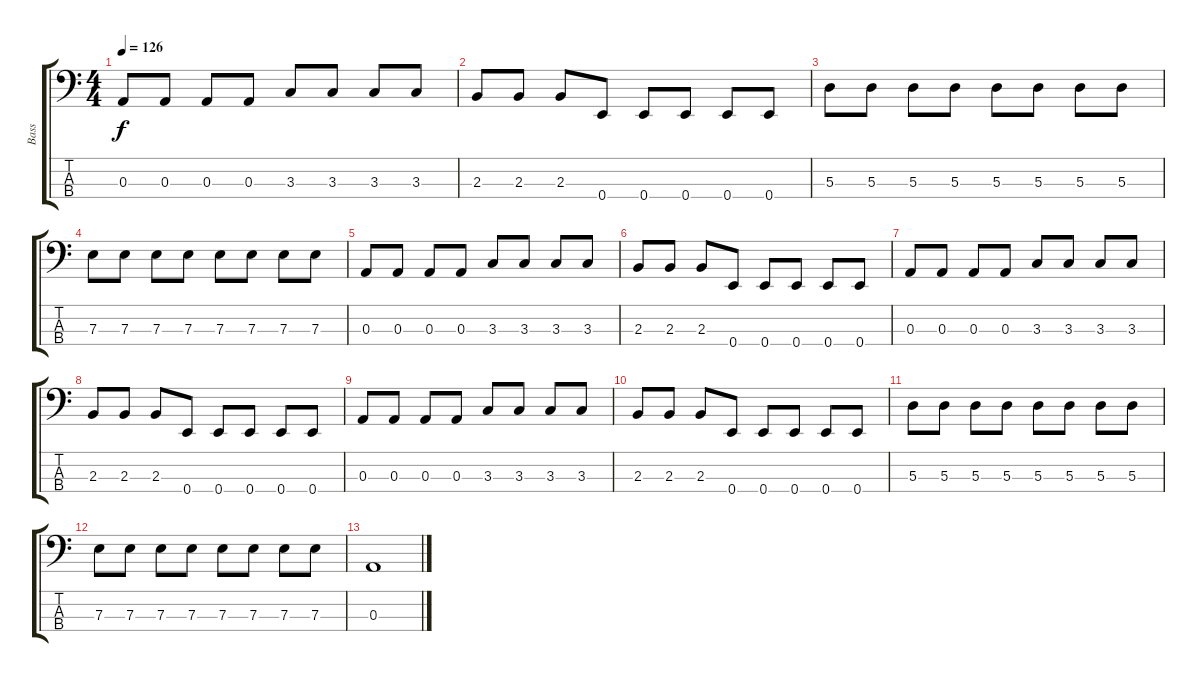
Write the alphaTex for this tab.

\track ("Bass" "Bass") {instrument electricbasspick}
\staff {score tabs}
\tuning (G2 D2 A1 E1) {hide}
\ts (4 4)
\tempo 126
\clef f4
\ks c
0.3.8{dy f} 0.3.8 0.3.8 0.3.8 3.3.8 3.3.8 3.3.8 3.3.8 |
2.3.8 2.3.8 2.3.8 0.4.8 0.4.8 0.4.8 0.4.8 0.4.8 |
5.3.8 5.3.8 5.3.8 5.3.8 5.3.8 5.3.8 5.3.8 5.3.8 |
7.3.8 7.3.8 7.3.8 7.3.8 7.3.8 7.3.8 7.3.8 7.3.8 |
0.3.8 0.3.8 0.3.8 0.3.8 3.3.8 3.3.8 3.3.8 3.3.8 |
2.3.8 2.3.8 2.3.8 0.4.8 0.4.8 0.4.8 0.4.8 0.4.8 |
0.3.8 0.3.8 0.3.8 0.3.8 3.3.8 3.3.8 3.3.8 3.3.8 |
2.3.8 2.3.8 2.3.8 0.4.8 0.4.8 0.4.8 0.4.8 0.4.8 |
0.3.8 0.3.8 0.3.8 0.3.8 3.3.8 3.3.8 3.3.8 3.3.8 |
2.3.8 2.3.8 2.3.8 0.4.8 0.4.8 0.4.8 0.4.8 0.4.8 |
5.3.8 5.3.8 5.3.8 5.3.8 5.3.8 5.3.8 5.3.8 5.3.8 |
7.3.8 7.3.8 7.3.8 7.3.8 7.3.8 7.3.8 7.3.8 7.3.8 |
0.3.1
